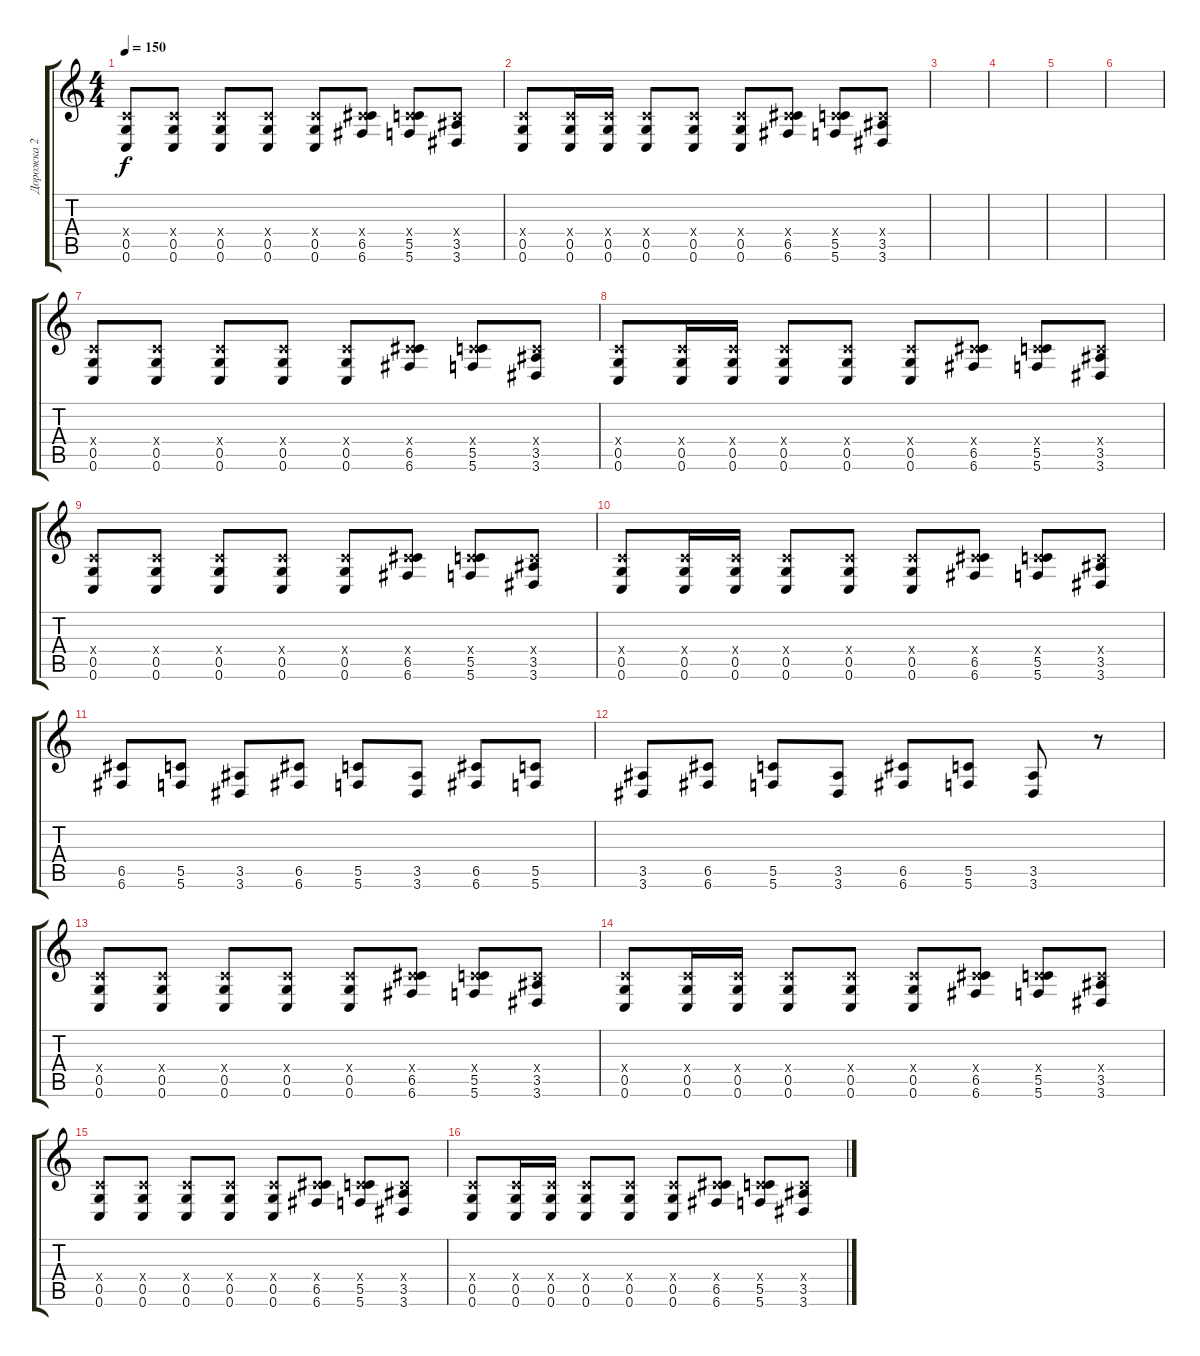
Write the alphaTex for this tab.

\track ("Дорожка 2" "Дорожка 2") {instrument distortionguitar}
\staff {score tabs}
\tuning (D4 A3 F3 C3 G2 C2) {hide}
\ts (4 4)
\tempo 150
\clef g2
\ks c
(0.4{x} 0.5 0.6).8{dy f} (0.4{x} 0.5 0.6).8 (0.4{x} 0.5 0.6).8 (0.4{x} 0.5 0.6).8 (0.4{x} 0.5 0.6).8 (0.4{x} 6.5 6.6).8 (0.4{x} 5.5 5.6).8 (0.4{x} 3.5 3.6).8 |
(0.4{x} 0.5 0.6).8 (0.4{x} 0.5 0.6).16 (0.4{x} 0.5 0.6).16 (0.4{x} 0.5 0.6).8 (0.4{x} 0.5 0.6).8 (0.4{x} 0.5 0.6).8 (0.4{x} 6.5 6.6).8 (0.4{x} 5.5 5.6).8 (0.4{x} 3.5 3.6).8 |
|
|
|
|
(0.4{x} 0.5 0.6).8 (0.4{x} 0.5 0.6).8 (0.4{x} 0.5 0.6).8 (0.4{x} 0.5 0.6).8 (0.4{x} 0.5 0.6).8 (0.4{x} 6.5 6.6).8 (0.4{x} 5.5 5.6).8 (0.4{x} 3.5 3.6).8 |
(0.4{x} 0.5 0.6).8 (0.4{x} 0.5 0.6).16 (0.4{x} 0.5 0.6).16 (0.4{x} 0.5 0.6).8 (0.4{x} 0.5 0.6).8 (0.4{x} 0.5 0.6).8 (0.4{x} 6.5 6.6).8 (0.4{x} 5.5 5.6).8 (0.4{x} 3.5 3.6).8 |
(0.4{x} 0.5 0.6).8 (0.4{x} 0.5 0.6).8 (0.4{x} 0.5 0.6).8 (0.4{x} 0.5 0.6).8 (0.4{x} 0.5 0.6).8 (0.4{x} 6.5 6.6).8 (0.4{x} 5.5 5.6).8 (0.4{x} 3.5 3.6).8 |
(0.4{x} 0.5 0.6).8 (0.4{x} 0.5 0.6).16 (0.4{x} 0.5 0.6).16 (0.4{x} 0.5 0.6).8 (0.4{x} 0.5 0.6).8 (0.4{x} 0.5 0.6).8 (0.4{x} 6.5 6.6).8 (0.4{x} 5.5 5.6).8 (0.4{x} 3.5 3.6).8 |
(6.5 6.6).8 (5.5 5.6).8 (3.5 3.6).8 (6.5 6.6).8 (5.5 5.6).8 (3.5 3.6).8 (6.5 6.6).8 (5.5 5.6).8 |
(3.5 3.6).8 (6.5 6.6).8 (5.5 5.6).8 (3.5 3.6).8 (6.5 6.6).8 (5.5 5.6).8 (3.5 3.6).8 r.8 |
(0.4{x} 0.5 0.6).8 (0.4{x} 0.5 0.6).8 (0.4{x} 0.5 0.6).8 (0.4{x} 0.5 0.6).8 (0.4{x} 0.5 0.6).8 (0.4{x} 6.5 6.6).8 (0.4{x} 5.5 5.6).8 (0.4{x} 3.5 3.6).8 |
(0.4{x} 0.5 0.6).8 (0.4{x} 0.5 0.6).16 (0.4{x} 0.5 0.6).16 (0.4{x} 0.5 0.6).8 (0.4{x} 0.5 0.6).8 (0.4{x} 0.5 0.6).8 (0.4{x} 6.5 6.6).8 (0.4{x} 5.5 5.6).8 (0.4{x} 3.5 3.6).8 |
(0.4{x} 0.5 0.6).8 (0.4{x} 0.5 0.6).8 (0.4{x} 0.5 0.6).8 (0.4{x} 0.5 0.6).8 (0.4{x} 0.5 0.6).8 (0.4{x} 6.5 6.6).8 (0.4{x} 5.5 5.6).8 (0.4{x} 3.5 3.6).8 |
(0.4{x} 0.5 0.6).8 (0.4{x} 0.5 0.6).16 (0.4{x} 0.5 0.6).16 (0.4{x} 0.5 0.6).8 (0.4{x} 0.5 0.6).8 (0.4{x} 0.5 0.6).8 (0.4{x} 6.5 6.6).8 (0.4{x} 5.5 5.6).8 (0.4{x} 3.5 3.6).8
